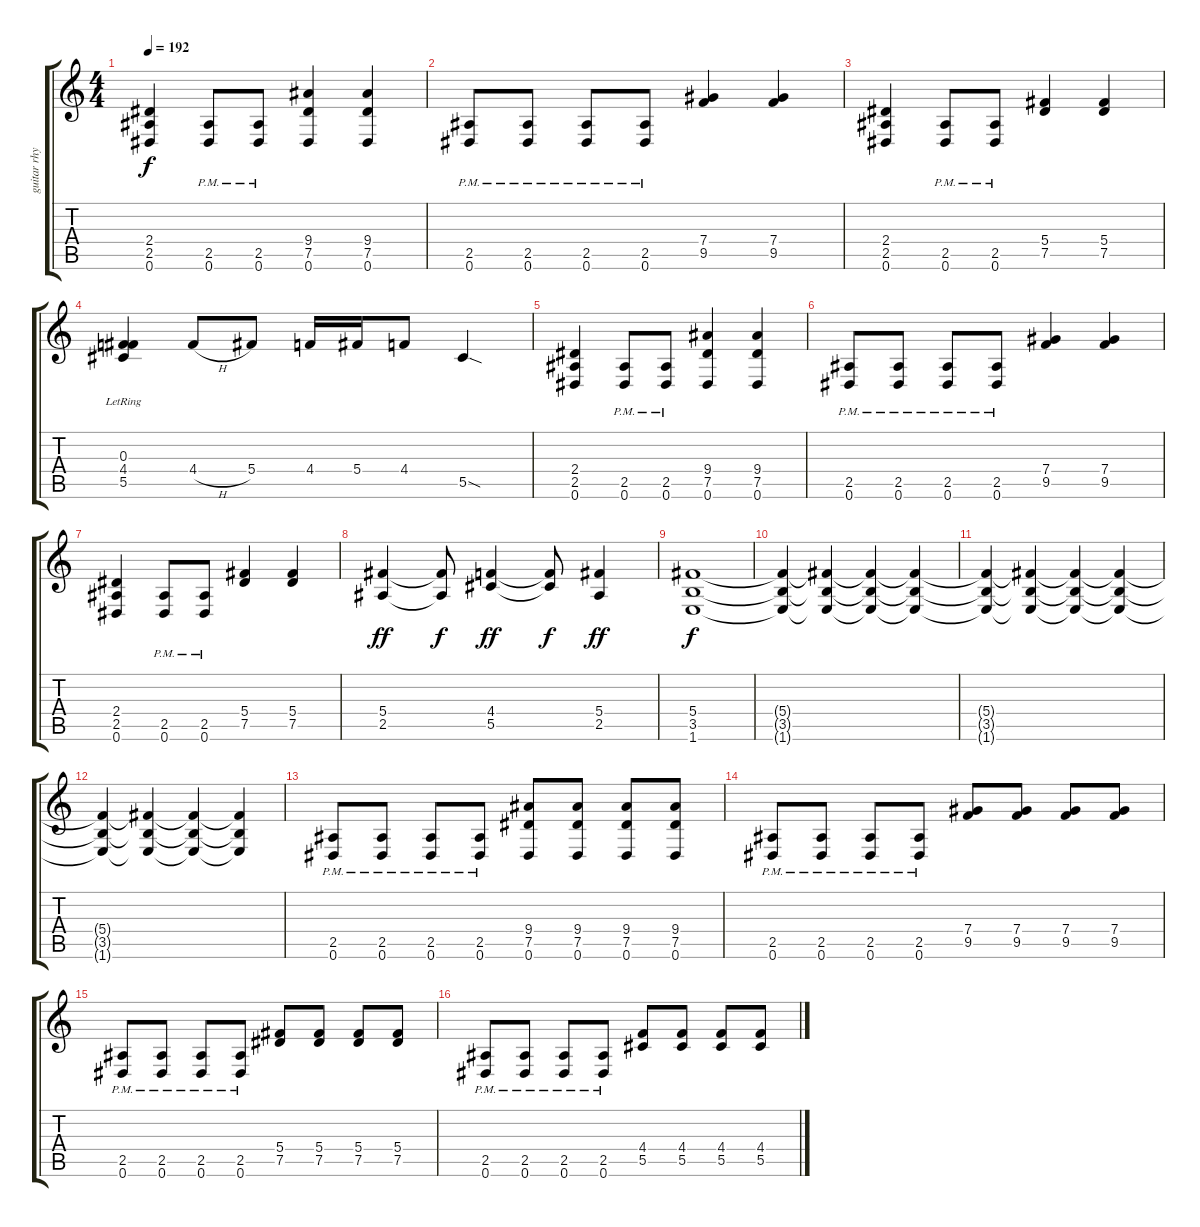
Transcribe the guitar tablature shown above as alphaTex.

\track ("guitar rhythm 1" "guitar rhy") {instrument distortionguitar}
\staff {score tabs}
\tuning (Eb4 Bb3 Gb3 Db3 Ab2 Eb2) {hide}
\ts (4 4)
\tempo 192
\clef g2
\ks c
(2.4 2.5 0.6).4{dy f} (2.5{pm} 0.6{pm}).8 (2.5{pm} 0.6{pm}).8 (9.4 7.5 0.6).4 (9.4 7.5 0.6).4 |
(2.5{pm} 0.6{pm}).8 (2.5{pm} 0.6{pm}).8 (2.5{pm} 0.6{pm}).8 (2.5{pm} 0.6{pm}).8 (7.4 9.5).4 (7.4 9.5).4 |
(2.4 2.5 0.6).4 (2.5{pm} 0.6{pm}).8 (2.5{pm} 0.6{pm}).8 (5.4 7.5).4 (5.4 7.5).4 |
(0.3{lr} 4.4 5.5).4 4.4{h}.8 5.4.8 4.4.16 5.4.16 4.4.8 5.5{sod}.4 |
(2.4 2.5 0.6).4 (2.5{pm} 0.6{pm}).8 (2.5{pm} 0.6{pm}).8 (9.4 7.5 0.6).4 (9.4 7.5 0.6).4 |
(2.5{pm} 0.6{pm}).8 (2.5{pm} 0.6{pm}).8 (2.5{pm} 0.6{pm}).8 (2.5{pm} 0.6{pm}).8 (7.4 9.5).4 (7.4 9.5).4 |
(2.4 2.5 0.6).4 (2.5{pm} 0.6{pm}).8 (2.5{pm} 0.6{pm}).8 (5.4 7.5).4 (5.4 7.5).4 |
(5.4 2.5).4{dy ff} (5.4{t} 2.5{t}).8{dy f} (4.4 5.5).4{dy ff} (4.4{t} 5.5{t}).8{dy f} (5.4 2.5).4{dy ff} |
(5.4 3.5 1.6).1{dy f} |
(5.4{t} 3.5{t} 1.6{t}).4 (5.4{t} 3.5{t} 1.6{t}).4 (5.4{t} 3.5{t} 1.6{t}).4 (5.4{t} 3.5{t} 1.6{t}).4 |
(5.4{t} 3.5{t} 1.6{t}).4 (5.4{t} 3.5{t} 1.6{t}).4 (5.4{t} 3.5{t} 1.6{t}).4 (5.4{t} 3.5{t} 1.6{t}).4 |
(5.4{t} 3.5{t} 1.6{t}).4 (5.4{t} 3.5{t} 1.6{t}).4 (5.4{t} 3.5{t} 1.6{t}).4 (5.4{t} 3.5{t} 1.6{t}).4 |
(2.5{pm} 0.6{pm}).8 (2.5{pm} 0.6{pm}).8 (2.5{pm} 0.6{pm}).8 (2.5{pm} 0.6{pm}).8 (9.4 7.5 0.6).8 (9.4 7.5 0.6).8 (9.4 7.5 0.6).8 (9.4 7.5 0.6).8 |
(2.5{pm} 0.6{pm}).8 (2.5{pm} 0.6{pm}).8 (2.5{pm} 0.6{pm}).8 (2.5{pm} 0.6{pm}).8 (7.4 9.5).8 (7.4 9.5).8 (7.4 9.5).8 (7.4 9.5).8 |
(2.5{pm} 0.6{pm}).8 (2.5{pm} 0.6{pm}).8 (2.5{pm} 0.6{pm}).8 (2.5{pm} 0.6{pm}).8 (5.4 7.5).8 (5.4 7.5).8 (5.4 7.5).8 (5.4 7.5).8 |
(2.5{pm} 0.6{pm}).8 (2.5{pm} 0.6{pm}).8 (2.5{pm} 0.6{pm}).8 (2.5{pm} 0.6{pm}).8 (4.4 5.5).8 (4.4 5.5).8 (4.4 5.5).8 (4.4 5.5).8
